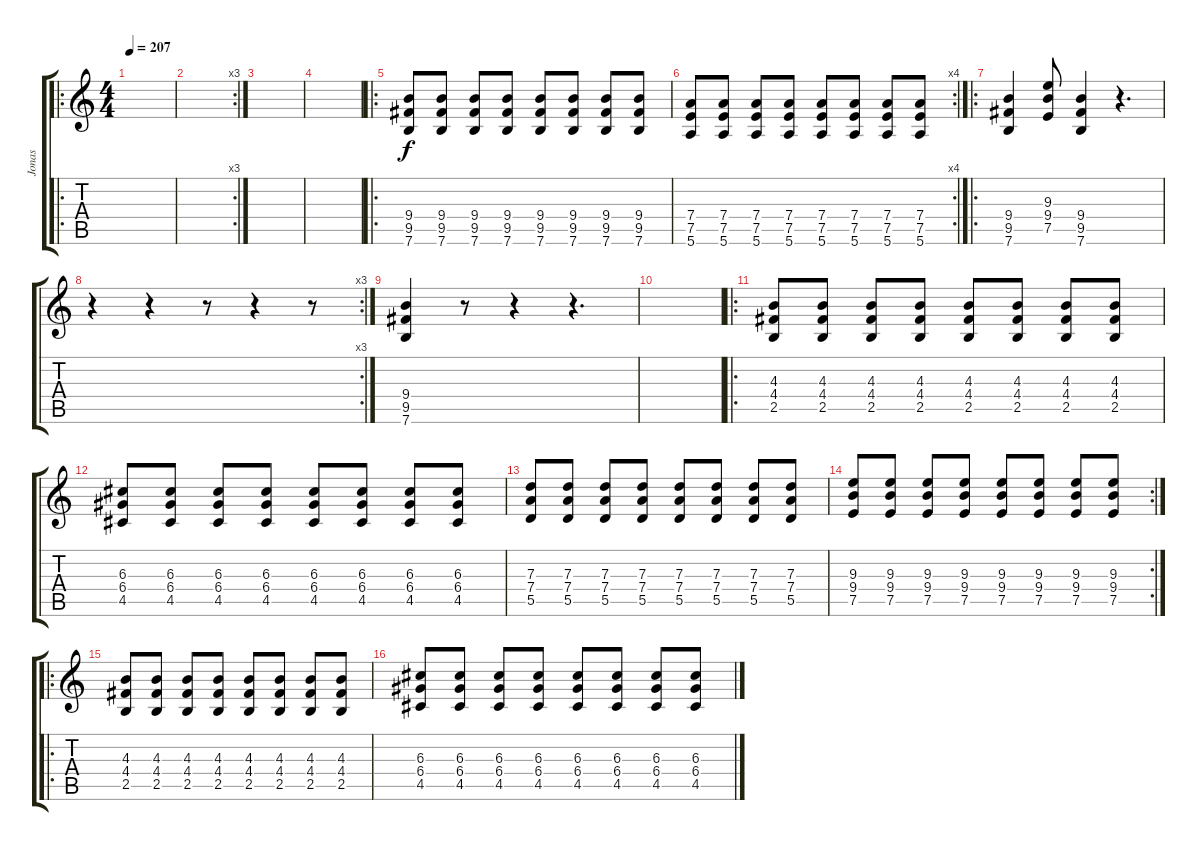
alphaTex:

\track ("Jonas" "Jonas") {instrument overdrivenguitar}
\staff {score tabs}
\tuning (E4 B3 G3 D3 A2 E2) {hide}
\ro
\ts (4 4)
\tempo 207
\clef g2
\ks c
|
\rc 3
|
|
|
\ro
(9.4 9.5 7.6).8 (9.4 9.5 7.6).8 (9.4 9.5 7.6).8 (9.4 9.5 7.6).8 (9.4 9.5 7.6).8 (9.4 9.5 7.6).8 (9.4 9.5 7.6).8 (9.4 9.5 7.6).8 |
\rc 4
(7.4 7.5 5.6).8 (7.4 7.5 5.6).8 (7.4 7.5 5.6).8 (7.4 7.5 5.6).8 (7.4 7.5 5.6).8 (7.4 7.5 5.6).8 (7.4 7.5 5.6).8 (7.4 7.5 5.6).8 |
\ro
(9.4 9.5 7.6).4 (9.3 9.4 7.5).8 (9.4 9.5 7.6).4 r.4{d} |
\rc 3
r.4 r.4 r.8 r.4 r.8 |
(9.4 9.5 7.6).4 r.8 r.4 r.4{d} |
|
\ro
(4.3 4.4 2.5).8 (4.3 4.4 2.5).8 (4.3 4.4 2.5).8 (4.3 4.4 2.5).8 (4.3 4.4 2.5).8 (4.3 4.4 2.5).8 (4.3 4.4 2.5).8 (4.3 4.4 2.5).8 |
(6.3 6.4 4.5).8 (6.3 6.4 4.5).8 (6.3 6.4 4.5).8 (6.3 6.4 4.5).8 (6.3 6.4 4.5).8 (6.3 6.4 4.5).8 (6.3 6.4 4.5).8 (6.3 6.4 4.5).8 |
(7.3 7.4 5.5).8 (7.3 7.4 5.5).8 (7.3 7.4 5.5).8 (7.3 7.4 5.5).8 (7.3 7.4 5.5).8 (7.3 7.4 5.5).8 (7.3 7.4 5.5).8 (7.3 7.4 5.5).8 |
\rc 2
(9.3 9.4 7.5).8 (9.3 9.4 7.5).8 (9.3 9.4 7.5).8 (9.3 9.4 7.5).8 (9.3 9.4 7.5).8 (9.3 9.4 7.5).8 (9.3 9.4 7.5).8 (9.3 9.4 7.5).8 |
\ro
(4.3 4.4 2.5).8 (4.3 4.4 2.5).8 (4.3 4.4 2.5).8 (4.3 4.4 2.5).8 (4.3 4.4 2.5).8 (4.3 4.4 2.5).8 (4.3 4.4 2.5).8 (4.3 4.4 2.5).8 |
(6.3 6.4 4.5).8 (6.3 6.4 4.5).8 (6.3 6.4 4.5).8 (6.3 6.4 4.5).8 (6.3 6.4 4.5).8 (6.3 6.4 4.5).8 (6.3 6.4 4.5).8 (6.3 6.4 4.5).8
